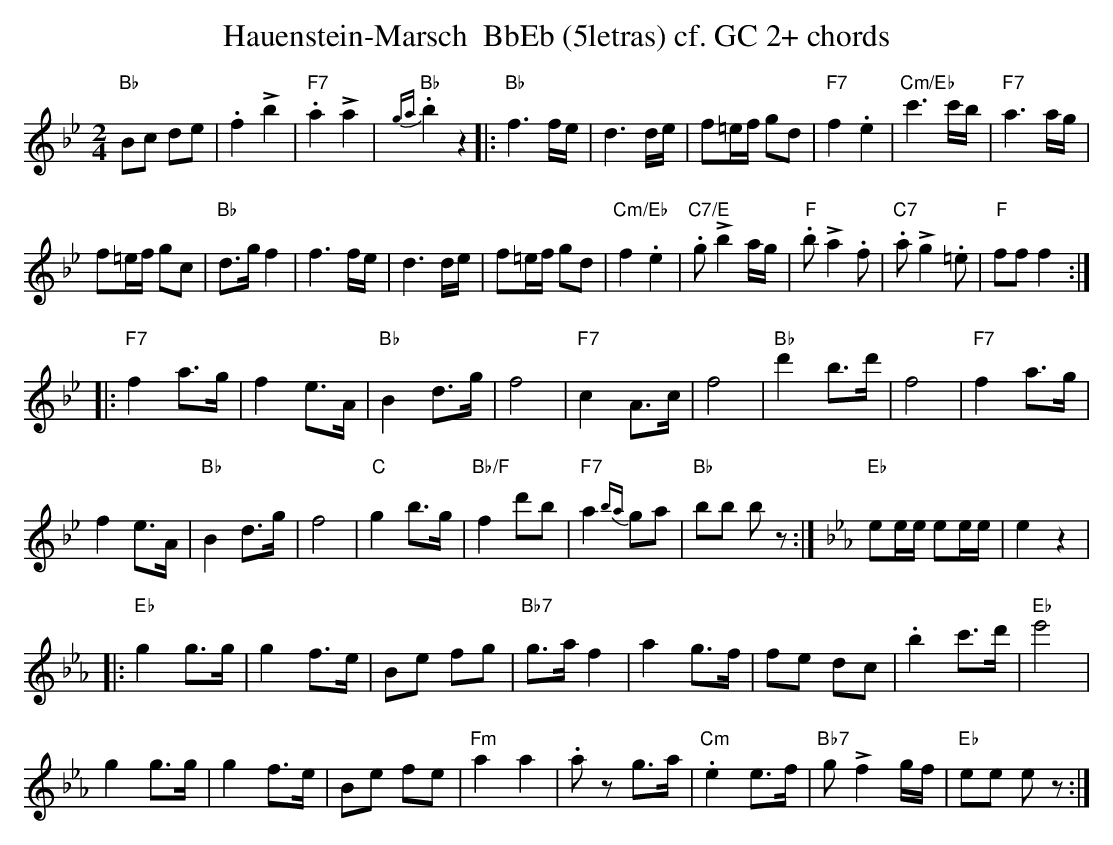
X:1
T:Hauenstein-Marsch  BbEb (5letras) cf. GC 2+ chords
M:2/4
L:1/8
K:Bbmaj%%MIDI gchordon
"Bb"Bc de | .f2!>!b2 | "F7".a2!>!a2 | "Bb"{ga}.b2 z2 |: "Bb"f3f/2e/2 | d3d/2e/2 | f=e/2f/2 gd | "F7"f2.e2 | "Cm/Eb"c'3c'/2b/2 | "F7"a3a/2g/2 |
f=e/2f/2 gc | "Bb"d>gf2 | f3f/2e/2 | d3d/2e/2 | f=e/2f/2 gd | "Cm/Eb"f2.e2 | "C7/E".g!>!b2a/2g/2 | "F".b!>!a2.f | "C7".a!>!g2.=e | "F"fff2 ::
"F7"f2a>g | f2 e>A | "Bb"B2d>g | f4 | "F7"c2A>c | f4 | "Bb"d'2b>d' | f4 | "F7"f2a>g |
f2e>A | "Bb"B2d>g | f4 | "C"g2b>g | "Bb/F"f2d'b | "F7"a2 {ba}ga | "Bb"bb bz :| [K:Ebmaj] "Eb"ee/2e/2 ee/2e/2 | e2z2 |
|: "Eb"g2g>g | g2f>e | Be fg | "Bb7"g>af2 | a2g>f | fe dc | .b2c'>d' | "Eb"e'4 |
g2g>g | g2f>e | Be fe | "Fm"a2a2 | .az g>a | "Cm".e2e>f | "Bb7"g!>!f2g/2f/2 | "Eb"ee ez :|
